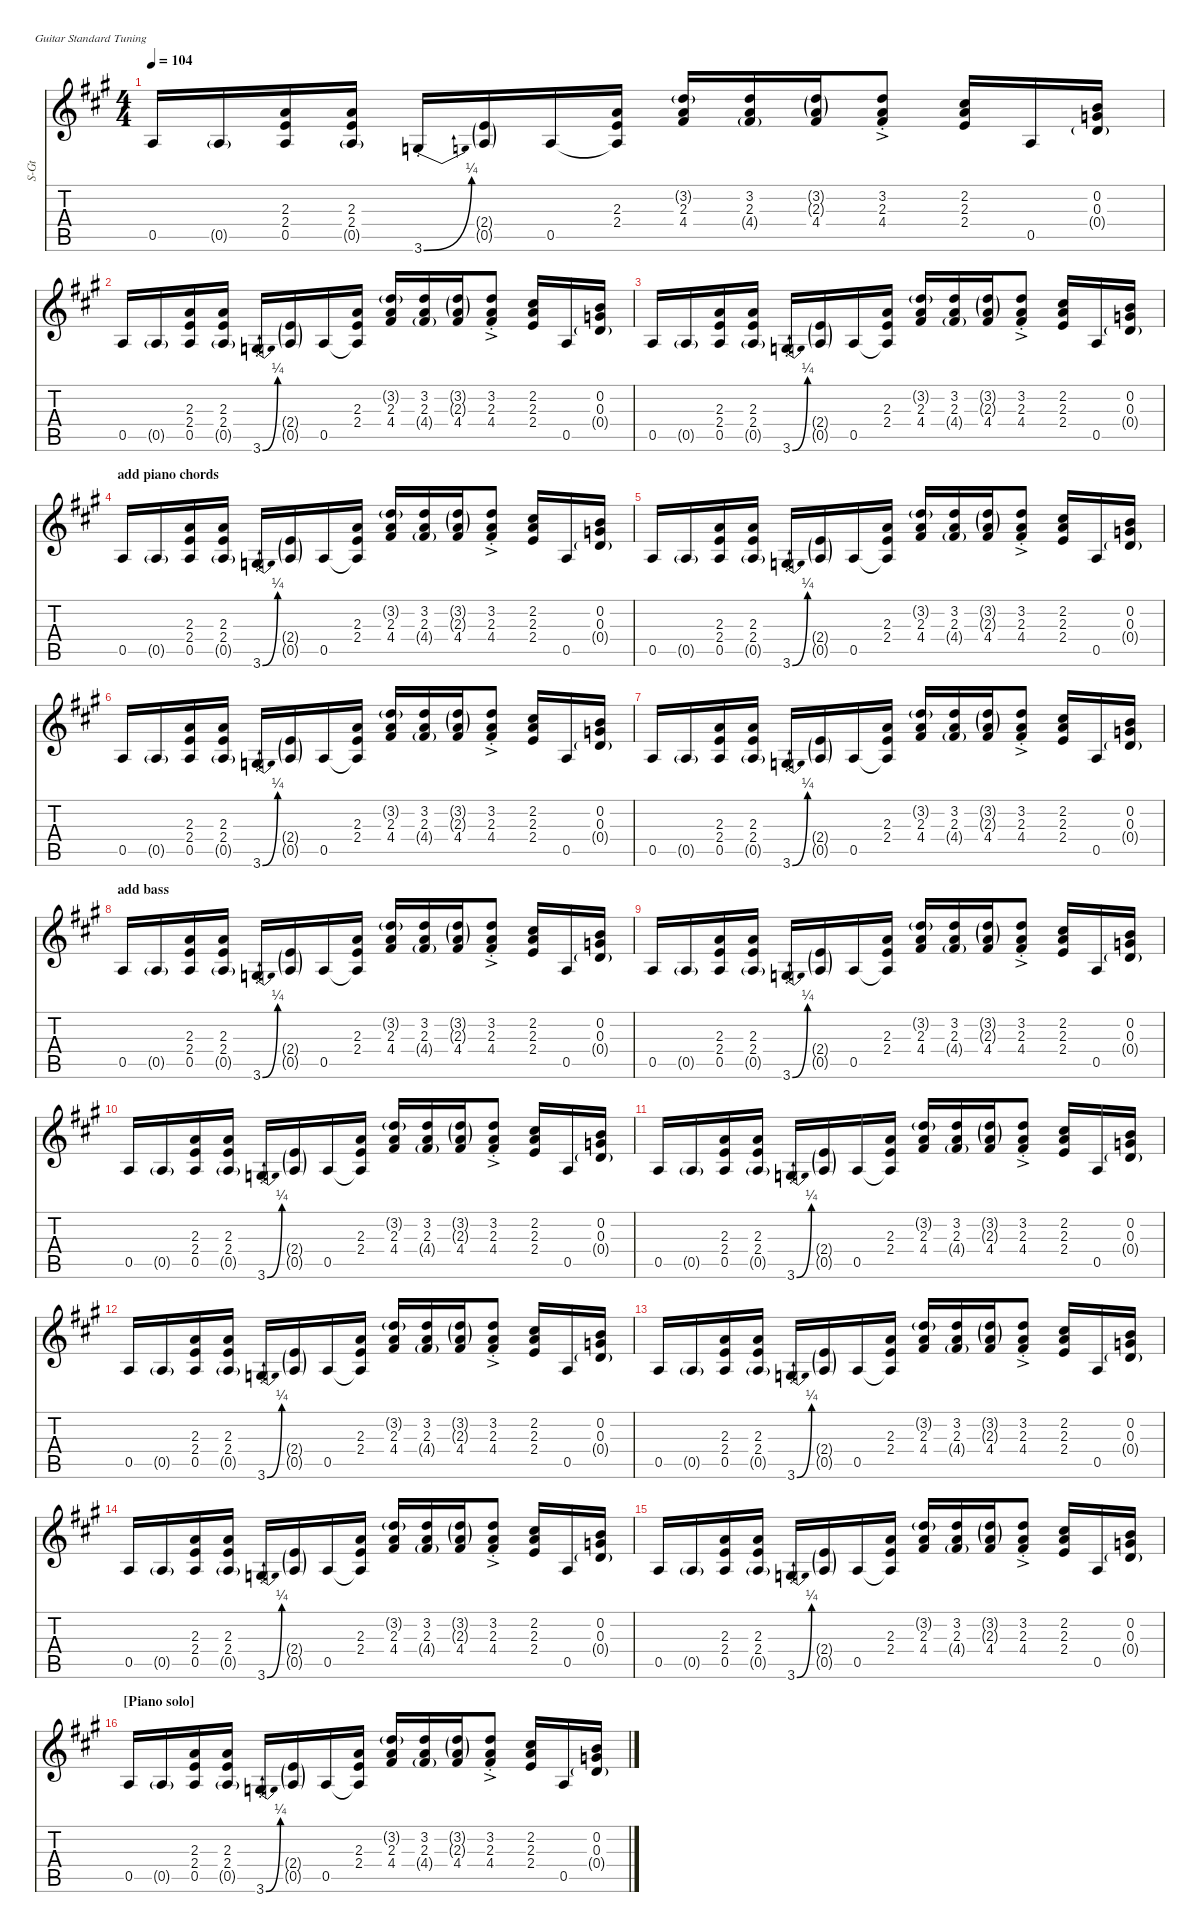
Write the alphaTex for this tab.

\hideDynamics
\bracketExtendMode nobrackets
\otherSystemsTrackNameOrientation horizontal
\track ("Acoustic Guitar" "S-Gt") {instrument acousticguitarsteel}
\staff {score tabs}
\tuning (E4 B3 G3 D3 A2 E2)
\ts (4 4)
\tempo 104
\clef g2
\ks a
0.5{acc forcenatural}.16{dy f beam Up} 0.5{g acc forcenatural}.16{beam Up} (2.3{acc forcenatural} 2.4{acc forcenatural} 0.5{acc forcenatural}).16{beam Up} (2.3{acc forcenatural} 2.4{acc forcenatural} 0.5{g acc forcenatural}).16{beam Up} 3.6{be (bend 0 0 24.599999999999998 1) st acc forcenatural}.16{beam Up} (0.5{g acc forcenatural} 2.4{g acc forcenatural}).16{beam Up} 0.5{acc forcenatural}.16{beam Up} (2.3{acc forcenatural} 2.4{acc forcenatural} 0.5{t acc forcenatural}).16{beam Up} (3.2{g acc forcenatural} 2.3{acc forcenatural} 4.4{acc #}).16{beam Up} (3.2{acc forcenatural} 2.3{acc forcenatural} 4.4{g acc #}).16{beam Up} (3.2{g acc forcenatural} 2.3{g acc forcenatural} 4.4{acc #}).16{beam Up} (3.2{ac st acc forcenatural} 2.3{st acc forcenatural} 4.4{st acc #}).8{beam Up} (2.2{acc #} 2.3{acc forcenatural} 2.4{acc forcenatural}).16{beam Up} 0.5{acc forcenatural}.16{beam Up} (0.3{acc forcenatural} 0.4{g acc forcenatural} 0.2{acc forcenatural}).16{beam Up} |
0.5{acc forcenatural}.16{beam Up} 0.5{g acc forcenatural}.16{beam Up} (2.3{acc forcenatural} 2.4{acc forcenatural} 0.5{acc forcenatural}).16{beam Up} (2.3{acc forcenatural} 2.4{acc forcenatural} 0.5{g acc forcenatural}).16{beam Up} 3.6{be (bend 0 0 24.599999999999998 1) st acc forcenatural}.16{beam Up} (0.5{g acc forcenatural} 2.4{g acc forcenatural}).16{beam Up} 0.5{acc forcenatural}.16{beam Up} (2.3{acc forcenatural} 2.4{acc forcenatural} 0.5{t acc forcenatural}).16{beam Up} (3.2{g acc forcenatural} 2.3{acc forcenatural} 4.4{acc #}).16{beam Up} (3.2{acc forcenatural} 2.3{acc forcenatural} 4.4{g acc #}).16{beam Up} (3.2{g acc forcenatural} 2.3{g acc forcenatural} 4.4{acc #}).16{beam Up} (3.2{ac st acc forcenatural} 2.3{st acc forcenatural} 4.4{st acc #}).8{beam Up} (2.2{acc #} 2.3{acc forcenatural} 2.4{acc forcenatural}).16{beam Up} 0.5{acc forcenatural}.16{beam Up} (0.3{acc forcenatural} 0.4{g acc forcenatural} 0.2{acc forcenatural}).16{beam Up} |
0.5{acc forcenatural}.16{beam Up} 0.5{g acc forcenatural}.16{beam Up} (2.3{acc forcenatural} 2.4{acc forcenatural} 0.5{acc forcenatural}).16{beam Up} (2.3{acc forcenatural} 2.4{acc forcenatural} 0.5{g acc forcenatural}).16{beam Up} 3.6{be (bend 0 0 24.599999999999998 1) st acc forcenatural}.16{beam Up} (0.5{g acc forcenatural} 2.4{g acc forcenatural}).16{beam Up} 0.5{acc forcenatural}.16{beam Up} (2.3{acc forcenatural} 2.4{acc forcenatural} 0.5{t acc forcenatural}).16{beam Up} (3.2{g acc forcenatural} 2.3{acc forcenatural} 4.4{acc #}).16{beam Up} (3.2{acc forcenatural} 2.3{acc forcenatural} 4.4{g acc #}).16{beam Up} (3.2{g acc forcenatural} 2.3{g acc forcenatural} 4.4{acc #}).16{beam Up} (3.2{ac st acc forcenatural} 2.3{st acc forcenatural} 4.4{st acc #}).8{beam Up} (2.2{acc #} 2.3{acc forcenatural} 2.4{acc forcenatural}).16{beam Up} 0.5{acc forcenatural}.16{beam Up} (0.3{acc forcenatural} 0.4{g acc forcenatural} 0.2{acc forcenatural}).16{beam Up} |
\section ("" "add piano chords")
0.5{acc forcenatural}.16{beam Up} 0.5{g acc forcenatural}.16{beam Up} (2.3{acc forcenatural} 2.4{acc forcenatural} 0.5{acc forcenatural}).16{beam Up} (2.3{acc forcenatural} 2.4{acc forcenatural} 0.5{g acc forcenatural}).16{beam Up} 3.6{be (bend 0 0 24.599999999999998 1) st acc forcenatural}.16{beam Up} (0.5{g acc forcenatural} 2.4{g acc forcenatural}).16{beam Up} 0.5{acc forcenatural}.16{beam Up} (2.3{acc forcenatural} 2.4{acc forcenatural} 0.5{t acc forcenatural}).16{beam Up} (3.2{g acc forcenatural} 2.3{acc forcenatural} 4.4{acc #}).16{beam Up} (3.2{acc forcenatural} 2.3{acc forcenatural} 4.4{g acc #}).16{beam Up} (3.2{g acc forcenatural} 2.3{g acc forcenatural} 4.4{acc #}).16{beam Up} (3.2{ac st acc forcenatural} 2.3{st acc forcenatural} 4.4{st acc #}).8{beam Up} (2.2{acc #} 2.3{acc forcenatural} 2.4{acc forcenatural}).16{beam Up} 0.5{acc forcenatural}.16{beam Up} (0.3{acc forcenatural} 0.4{g acc forcenatural} 0.2{acc forcenatural}).16{beam Up} |
0.5{acc forcenatural}.16{beam Up} 0.5{g acc forcenatural}.16{beam Up} (2.3{acc forcenatural} 2.4{acc forcenatural} 0.5{acc forcenatural}).16{beam Up} (2.3{acc forcenatural} 2.4{acc forcenatural} 0.5{g acc forcenatural}).16{beam Up} 3.6{be (bend 0 0 24.599999999999998 1) st acc forcenatural}.16{beam Up} (0.5{g acc forcenatural} 2.4{g acc forcenatural}).16{beam Up} 0.5{acc forcenatural}.16{beam Up} (2.3{acc forcenatural} 2.4{acc forcenatural} 0.5{t acc forcenatural}).16{beam Up} (3.2{g acc forcenatural} 2.3{acc forcenatural} 4.4{acc #}).16{beam Up} (3.2{acc forcenatural} 2.3{acc forcenatural} 4.4{g acc #}).16{beam Up} (3.2{g acc forcenatural} 2.3{g acc forcenatural} 4.4{acc #}).16{beam Up} (3.2{ac st acc forcenatural} 2.3{st acc forcenatural} 4.4{st acc #}).8{beam Up} (2.2{acc #} 2.3{acc forcenatural} 2.4{acc forcenatural}).16{beam Up} 0.5{acc forcenatural}.16{beam Up} (0.3{acc forcenatural} 0.4{g acc forcenatural} 0.2{acc forcenatural}).16{beam Up} |
0.5{acc forcenatural}.16{beam Up} 0.5{g acc forcenatural}.16{beam Up} (2.3{acc forcenatural} 2.4{acc forcenatural} 0.5{acc forcenatural}).16{beam Up} (2.3{acc forcenatural} 2.4{acc forcenatural} 0.5{g acc forcenatural}).16{beam Up} 3.6{be (bend 0 0 24.599999999999998 1) st acc forcenatural}.16{beam Up} (0.5{g acc forcenatural} 2.4{g acc forcenatural}).16{beam Up} 0.5{acc forcenatural}.16{beam Up} (2.3{acc forcenatural} 2.4{acc forcenatural} 0.5{t acc forcenatural}).16{beam Up} (3.2{g acc forcenatural} 2.3{acc forcenatural} 4.4{acc #}).16{beam Up} (3.2{acc forcenatural} 2.3{acc forcenatural} 4.4{g acc #}).16{beam Up} (3.2{g acc forcenatural} 2.3{g acc forcenatural} 4.4{acc #}).16{beam Up} (3.2{ac st acc forcenatural} 2.3{st acc forcenatural} 4.4{st acc #}).8{beam Up} (2.2{acc #} 2.3{acc forcenatural} 2.4{acc forcenatural}).16{beam Up} 0.5{acc forcenatural}.16{beam Up} (0.3{acc forcenatural} 0.4{g acc forcenatural} 0.2{acc forcenatural}).16{beam Up} |
0.5{acc forcenatural}.16{beam Up} 0.5{g acc forcenatural}.16{beam Up} (2.3{acc forcenatural} 2.4{acc forcenatural} 0.5{acc forcenatural}).16{beam Up} (2.3{acc forcenatural} 2.4{acc forcenatural} 0.5{g acc forcenatural}).16{beam Up} 3.6{be (bend 0 0 24.599999999999998 1) st acc forcenatural}.16{beam Up} (0.5{g acc forcenatural} 2.4{g acc forcenatural}).16{beam Up} 0.5{acc forcenatural}.16{beam Up} (2.3{acc forcenatural} 2.4{acc forcenatural} 0.5{t acc forcenatural}).16{beam Up} (3.2{g acc forcenatural} 2.3{acc forcenatural} 4.4{acc #}).16{beam Up} (3.2{acc forcenatural} 2.3{acc forcenatural} 4.4{g acc #}).16{beam Up} (3.2{g acc forcenatural} 2.3{g acc forcenatural} 4.4{acc #}).16{beam Up} (3.2{ac st acc forcenatural} 2.3{st acc forcenatural} 4.4{st acc #}).8{beam Up} (2.2{acc #} 2.3{acc forcenatural} 2.4{acc forcenatural}).16{beam Up} 0.5{acc forcenatural}.16{beam Up} (0.3{acc forcenatural} 0.4{g acc forcenatural} 0.2{acc forcenatural}).16{beam Up} |
\section ("" "add bass")
0.5{acc forcenatural}.16{beam Up} 0.5{g acc forcenatural}.16{beam Up} (2.3{acc forcenatural} 2.4{acc forcenatural} 0.5{acc forcenatural}).16{beam Up} (2.3{acc forcenatural} 2.4{acc forcenatural} 0.5{g acc forcenatural}).16{beam Up} 3.6{be (bend 0 0 24.599999999999998 1) st acc forcenatural}.16{beam Up} (0.5{g acc forcenatural} 2.4{g acc forcenatural}).16{beam Up} 0.5{acc forcenatural}.16{beam Up} (2.3{acc forcenatural} 2.4{acc forcenatural} 0.5{t acc forcenatural}).16{beam Up} (3.2{g acc forcenatural} 2.3{acc forcenatural} 4.4{acc #}).16{beam Up} (3.2{acc forcenatural} 2.3{acc forcenatural} 4.4{g acc #}).16{beam Up} (3.2{g acc forcenatural} 2.3{g acc forcenatural} 4.4{acc #}).16{beam Up} (3.2{ac st acc forcenatural} 2.3{st acc forcenatural} 4.4{st acc #}).8{beam Up} (2.2{acc #} 2.3{acc forcenatural} 2.4{acc forcenatural}).16{beam Up} 0.5{acc forcenatural}.16{beam Up} (0.3{acc forcenatural} 0.4{g acc forcenatural} 0.2{acc forcenatural}).16{beam Up} |
0.5{acc forcenatural}.16{beam Up} 0.5{g acc forcenatural}.16{beam Up} (2.3{acc forcenatural} 2.4{acc forcenatural} 0.5{acc forcenatural}).16{beam Up} (2.3{acc forcenatural} 2.4{acc forcenatural} 0.5{g acc forcenatural}).16{beam Up} 3.6{be (bend 0 0 24.599999999999998 1) st acc forcenatural}.16{beam Up} (0.5{g acc forcenatural} 2.4{g acc forcenatural}).16{beam Up} 0.5{acc forcenatural}.16{beam Up} (2.3{acc forcenatural} 2.4{acc forcenatural} 0.5{t acc forcenatural}).16{beam Up} (3.2{g acc forcenatural} 2.3{acc forcenatural} 4.4{acc #}).16{beam Up} (3.2{acc forcenatural} 2.3{acc forcenatural} 4.4{g acc #}).16{beam Up} (3.2{g acc forcenatural} 2.3{g acc forcenatural} 4.4{acc #}).16{beam Up} (3.2{ac st acc forcenatural} 2.3{st acc forcenatural} 4.4{st acc #}).8{beam Up} (2.2{acc #} 2.3{acc forcenatural} 2.4{acc forcenatural}).16{beam Up} 0.5{acc forcenatural}.16{beam Up} (0.3{acc forcenatural} 0.4{g acc forcenatural} 0.2{acc forcenatural}).16{beam Up} |
0.5{acc forcenatural}.16{beam Up} 0.5{g acc forcenatural}.16{beam Up} (2.3{acc forcenatural} 2.4{acc forcenatural} 0.5{acc forcenatural}).16{beam Up} (2.3{acc forcenatural} 2.4{acc forcenatural} 0.5{g acc forcenatural}).16{beam Up} 3.6{be (bend 0 0 24.599999999999998 1) st acc forcenatural}.16{beam Up} (0.5{g acc forcenatural} 2.4{g acc forcenatural}).16{beam Up} 0.5{acc forcenatural}.16{beam Up} (2.3{acc forcenatural} 2.4{acc forcenatural} 0.5{t acc forcenatural}).16{beam Up} (3.2{g acc forcenatural} 2.3{acc forcenatural} 4.4{acc #}).16{beam Up} (3.2{acc forcenatural} 2.3{acc forcenatural} 4.4{g acc #}).16{beam Up} (3.2{g acc forcenatural} 2.3{g acc forcenatural} 4.4{acc #}).16{beam Up} (3.2{ac st acc forcenatural} 2.3{st acc forcenatural} 4.4{st acc #}).8{beam Up} (2.2{acc #} 2.3{acc forcenatural} 2.4{acc forcenatural}).16{beam Up} 0.5{acc forcenatural}.16{beam Up} (0.3{acc forcenatural} 0.4{g acc forcenatural} 0.2{acc forcenatural}).16{beam Up} |
0.5{acc forcenatural}.16{beam Up} 0.5{g acc forcenatural}.16{beam Up} (2.3{acc forcenatural} 2.4{acc forcenatural} 0.5{acc forcenatural}).16{beam Up} (2.3{acc forcenatural} 2.4{acc forcenatural} 0.5{g acc forcenatural}).16{beam Up} 3.6{be (bend 0 0 24.599999999999998 1) st acc forcenatural}.16{beam Up} (0.5{g acc forcenatural} 2.4{g acc forcenatural}).16{beam Up} 0.5{acc forcenatural}.16{beam Up} (2.3{acc forcenatural} 2.4{acc forcenatural} 0.5{t acc forcenatural}).16{beam Up} (3.2{g acc forcenatural} 2.3{acc forcenatural} 4.4{acc #}).16{beam Up} (3.2{acc forcenatural} 2.3{acc forcenatural} 4.4{g acc #}).16{beam Up} (3.2{g acc forcenatural} 2.3{g acc forcenatural} 4.4{acc #}).16{beam Up} (3.2{ac st acc forcenatural} 2.3{st acc forcenatural} 4.4{st acc #}).8{beam Up} (2.2{acc #} 2.3{acc forcenatural} 2.4{acc forcenatural}).16{beam Up} 0.5{acc forcenatural}.16{beam Up} (0.3{acc forcenatural} 0.4{g acc forcenatural} 0.2{acc forcenatural}).16{beam Up} |
0.5{acc forcenatural}.16{beam Up} 0.5{g acc forcenatural}.16{beam Up} (2.3{acc forcenatural} 2.4{acc forcenatural} 0.5{acc forcenatural}).16{beam Up} (2.3{acc forcenatural} 2.4{acc forcenatural} 0.5{g acc forcenatural}).16{beam Up} 3.6{be (bend 0 0 24.599999999999998 1) st acc forcenatural}.16{beam Up} (0.5{g acc forcenatural} 2.4{g acc forcenatural}).16{beam Up} 0.5{acc forcenatural}.16{beam Up} (2.3{acc forcenatural} 2.4{acc forcenatural} 0.5{t acc forcenatural}).16{beam Up} (3.2{g acc forcenatural} 2.3{acc forcenatural} 4.4{acc #}).16{beam Up} (3.2{acc forcenatural} 2.3{acc forcenatural} 4.4{g acc #}).16{beam Up} (3.2{g acc forcenatural} 2.3{g acc forcenatural} 4.4{acc #}).16{beam Up} (3.2{ac st acc forcenatural} 2.3{st acc forcenatural} 4.4{st acc #}).8{beam Up} (2.2{acc #} 2.3{acc forcenatural} 2.4{acc forcenatural}).16{beam Up} 0.5{acc forcenatural}.16{beam Up} (0.3{acc forcenatural} 0.4{g acc forcenatural} 0.2{acc forcenatural}).16{beam Up} |
0.5{acc forcenatural}.16{beam Up} 0.5{g acc forcenatural}.16{beam Up} (2.3{acc forcenatural} 2.4{acc forcenatural} 0.5{acc forcenatural}).16{beam Up} (2.3{acc forcenatural} 2.4{acc forcenatural} 0.5{g acc forcenatural}).16{beam Up} 3.6{be (bend 0 0 24.599999999999998 1) st acc forcenatural}.16{beam Up} (0.5{g acc forcenatural} 2.4{g acc forcenatural}).16{beam Up} 0.5{acc forcenatural}.16{beam Up} (2.3{acc forcenatural} 2.4{acc forcenatural} 0.5{t acc forcenatural}).16{beam Up} (3.2{g acc forcenatural} 2.3{acc forcenatural} 4.4{acc #}).16{beam Up} (3.2{acc forcenatural} 2.3{acc forcenatural} 4.4{g acc #}).16{beam Up} (3.2{g acc forcenatural} 2.3{g acc forcenatural} 4.4{acc #}).16{beam Up} (3.2{ac st acc forcenatural} 2.3{st acc forcenatural} 4.4{st acc #}).8{beam Up} (2.2{acc #} 2.3{acc forcenatural} 2.4{acc forcenatural}).16{beam Up} 0.5{acc forcenatural}.16{beam Up} (0.3{acc forcenatural} 0.4{g acc forcenatural} 0.2{acc forcenatural}).16{beam Up} |
0.5{acc forcenatural}.16{beam Up} 0.5{g acc forcenatural}.16{beam Up} (2.3{acc forcenatural} 2.4{acc forcenatural} 0.5{acc forcenatural}).16{beam Up} (2.3{acc forcenatural} 2.4{acc forcenatural} 0.5{g acc forcenatural}).16{beam Up} 3.6{be (bend 0 0 24.599999999999998 1) st acc forcenatural}.16{beam Up} (0.5{g acc forcenatural} 2.4{g acc forcenatural}).16{beam Up} 0.5{acc forcenatural}.16{beam Up} (2.3{acc forcenatural} 2.4{acc forcenatural} 0.5{t acc forcenatural}).16{beam Up} (3.2{g acc forcenatural} 2.3{acc forcenatural} 4.4{acc #}).16{beam Up} (3.2{acc forcenatural} 2.3{acc forcenatural} 4.4{g acc #}).16{beam Up} (3.2{g acc forcenatural} 2.3{g acc forcenatural} 4.4{acc #}).16{beam Up} (3.2{ac st acc forcenatural} 2.3{st acc forcenatural} 4.4{st acc #}).8{beam Up} (2.2{acc #} 2.3{acc forcenatural} 2.4{acc forcenatural}).16{beam Up} 0.5{acc forcenatural}.16{beam Up} (0.3{acc forcenatural} 0.4{g acc forcenatural} 0.2{acc forcenatural}).16{beam Up} |
0.5{acc forcenatural}.16{beam Up} 0.5{g acc forcenatural}.16{beam Up} (2.3{acc forcenatural} 2.4{acc forcenatural} 0.5{acc forcenatural}).16{beam Up} (2.3{acc forcenatural} 2.4{acc forcenatural} 0.5{g acc forcenatural}).16{beam Up} 3.6{be (bend 0 0 24.599999999999998 1) st acc forcenatural}.16{beam Up} (0.5{g acc forcenatural} 2.4{g acc forcenatural}).16{beam Up} 0.5{acc forcenatural}.16{beam Up} (2.3{acc forcenatural} 2.4{acc forcenatural} 0.5{t acc forcenatural}).16{beam Up} (3.2{g acc forcenatural} 2.3{acc forcenatural} 4.4{acc #}).16{beam Up} (3.2{acc forcenatural} 2.3{acc forcenatural} 4.4{g acc #}).16{beam Up} (3.2{g acc forcenatural} 2.3{g acc forcenatural} 4.4{acc #}).16{beam Up} (3.2{ac st acc forcenatural} 2.3{st acc forcenatural} 4.4{st acc #}).8{beam Up} (2.2{acc #} 2.3{acc forcenatural} 2.4{acc forcenatural}).16{beam Up} 0.5{acc forcenatural}.16{beam Up} (0.3{acc forcenatural} 0.4{g acc forcenatural} 0.2{acc forcenatural}).16{beam Up} |
\section ("" "[Piano solo]")
0.5{acc forcenatural}.16{beam Up} 0.5{g acc forcenatural}.16{beam Up} (2.3{acc forcenatural} 2.4{acc forcenatural} 0.5{acc forcenatural}).16{beam Up} (2.3{acc forcenatural} 2.4{acc forcenatural} 0.5{g acc forcenatural}).16{beam Up} 3.6{be (bend 0 0 24.599999999999998 1) st acc forcenatural}.16{beam Up} (0.5{g acc forcenatural} 2.4{g acc forcenatural}).16{beam Up} 0.5{acc forcenatural}.16{beam Up} (2.3{acc forcenatural} 2.4{acc forcenatural} 0.5{t acc forcenatural}).16{beam Up} (3.2{g acc forcenatural} 2.3{acc forcenatural} 4.4{acc #}).16{beam Up} (3.2{acc forcenatural} 2.3{acc forcenatural} 4.4{g acc #}).16{beam Up} (3.2{g acc forcenatural} 2.3{g acc forcenatural} 4.4{acc #}).16{beam Up} (3.2{ac st acc forcenatural} 2.3{st acc forcenatural} 4.4{st acc #}).8{beam Up} (2.2{acc #} 2.3{acc forcenatural} 2.4{acc forcenatural}).16{beam Up} 0.5{acc forcenatural}.16{beam Up} (0.3{acc forcenatural} 0.4{g acc forcenatural} 0.2{acc forcenatural}).16{beam Up}
